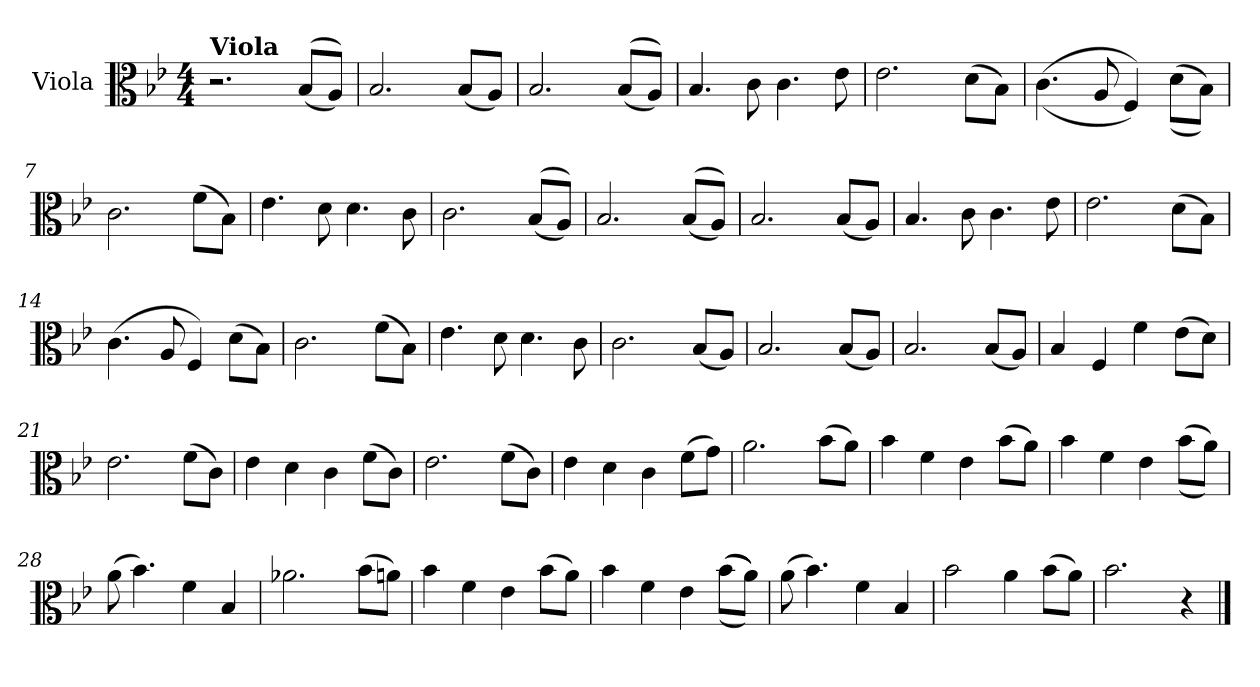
**kern
*part1
*staff1
*I"Viola
*I'Vla.
*clefC3
*k[b-e-]
*M4/4
*MM100
=1
!LO:TX:a:B:t=Viola
2.r
((8B-/L
8A/J))
=2
2.B-/
(8B-/L
8A/J)
=3
2.B-/
((8B-/L
8A/J))
=4
4.B-/
8c\
4.c\
8e-\
=5
2.e-\
(8d\L
8B-\J)
=6
((4.c\
8A/
4F/))
((8d\L
8B-\J))
=7
2.c\
(8f\L
8B-\J)
!!LO:LB:g=z
=8
4.e-\
8d\
4.d\
8c\
=9
2.c\
((8B-/L
8A/J))
=10
2.B-/
((8B-/L
8A/J))
=11
2.B-/
(8B-/L
8A/J)
=12
4.B-/
8c\
4.c\
8e-\
=13
2.e-\
(8d\L
8B-\J)
=14
(4.c\
8A/
4F/)
(8d\L
8B-\J)
!!LO:LB:g=z
=15
2.c\
(8f\L
8B-\J)
=16
4.e-\
8d\
4.d\
8c\
=17
2.c\
(8B-/L
8A/J)
=18
2.B-/
(8B-/L
8A/J)
=19
2.B-/
(8B-/L
8A/J)
=20
4B-/
4F/
4f\
(8e-\L
8d\J)
=21
2.e-\
(8f\L
8c\J)
=22
4e-\
4d\
4c\
(8f\L
8c\J)
!!LO:LB:g=z
=23
2.e-\
(8f\L
8c\J)
=24
4e-\
4d\
4c\
(8f\L
8g\J)
=25
2.a\
(8b-\L
8a\J)
=26
4b-\
4f\
4e-\
(8b-\L
8a\J)
=27
4b-\
4f\
4e-\
((8b-\L
8a\J))
=28
(8a\
4.b-\)
4f\
4B-/
=29
2.a-X\
(8b-\L
8an\J)
!!LO:LB:g=z
=30
4b-\
4f\
4e-\
(8b-\L
8a\J)
=31
4b-\
4f\
4e-\
(((8b-\L
8a\J)))
=32
(8a\
4.b-\)
4f\
4B-/
=33
2b-\
4a\
(8b-\L
8a\J)
=34
2.b-\
4r
==
*-
